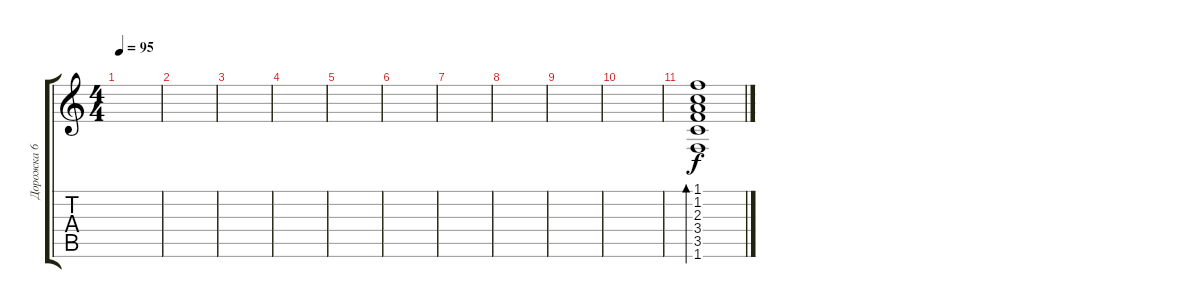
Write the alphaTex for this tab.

\track ("Дорожка 6" "Дорожка 6") {instrument acousticguitarsteel}
\staff {score tabs}
\tuning (E4 B3 G3 D3 A2 E2) {hide}
\ts (4 4)
\tempo 95
\clef g2
\ks c
|
|
|
|
|
|
|
|
|
|
(1.1 1.2 2.3 3.4 3.5 1.6).1{bd 240}
